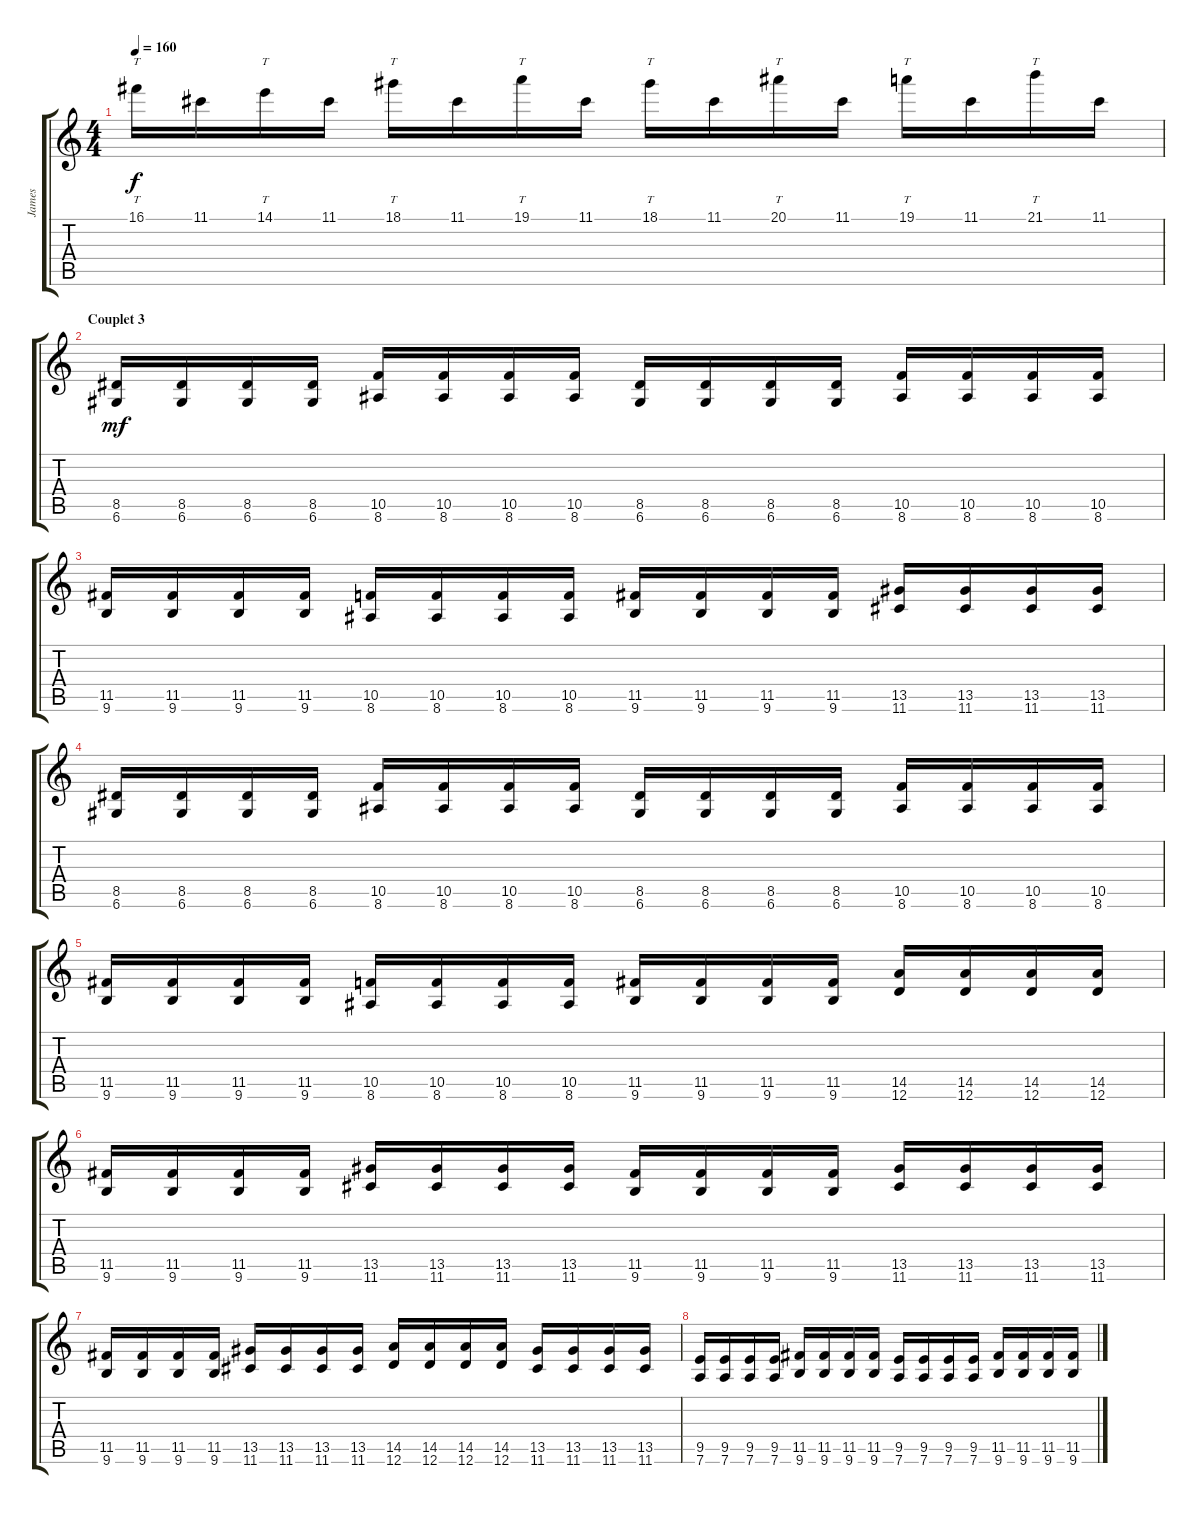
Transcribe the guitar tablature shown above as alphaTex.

\track ("James" "James") {instrument distortionguitar}
\staff {score tabs}
\tuning (D4 A3 F3 C3 G2 D2) {hide}
\ts (4 4)
\tempo 160
\clef g2
\ks c
16.1.16{tt dy f} 11.1.16 14.1.16{tt} 11.1.16 18.1.16{tt} 11.1.16 19.1.16{tt} 11.1.16 18.1.16{tt} 11.1.16 20.1.16{tt} 11.1.16 19.1.16{tt} 11.1.16 21.1.16{tt} 11.1.16 |
\section ("" "Couplet 3")
(8.5 6.6).16{dy mf volume 11 instrument distortionguitar} (8.5 6.6).16 (8.5 6.6).16 (8.5 6.6).16 (10.5 8.6).16 (10.5 8.6).16 (10.5 8.6).16 (10.5 8.6).16 (8.5 6.6).16 (8.5 6.6).16 (8.5 6.6).16 (8.5 6.6).16 (10.5 8.6).16 (10.5 8.6).16 (10.5 8.6).16 (10.5 8.6).16 |
(11.5 9.6).16 (11.5 9.6).16 (11.5 9.6).16 (11.5 9.6).16 (10.5 8.6).16 (10.5 8.6).16 (10.5 8.6).16 (10.5 8.6).16 (11.5 9.6).16 (11.5 9.6).16 (11.5 9.6).16 (11.5 9.6).16 (13.5 11.6).16 (13.5 11.6).16 (13.5 11.6).16 (13.5 11.6).16 |
(8.5 6.6).16 (8.5 6.6).16 (8.5 6.6).16 (8.5 6.6).16 (10.5 8.6).16 (10.5 8.6).16 (10.5 8.6).16 (10.5 8.6).16 (8.5 6.6).16 (8.5 6.6).16 (8.5 6.6).16 (8.5 6.6).16 (10.5 8.6).16 (10.5 8.6).16 (10.5 8.6).16 (10.5 8.6).16 |
(11.5 9.6).16 (11.5 9.6).16 (11.5 9.6).16 (11.5 9.6).16 (10.5 8.6).16 (10.5 8.6).16 (10.5 8.6).16 (10.5 8.6).16 (11.5 9.6).16 (11.5 9.6).16 (11.5 9.6).16 (11.5 9.6).16 (14.5 12.6).16 (14.5 12.6).16 (14.5 12.6).16 (14.5 12.6).16 |
(11.5 9.6).16 (11.5 9.6).16 (11.5 9.6).16 (11.5 9.6).16 (13.5 11.6).16 (13.5 11.6).16 (13.5 11.6).16 (13.5 11.6).16 (11.5 9.6).16 (11.5 9.6).16 (11.5 9.6).16 (11.5 9.6).16 (13.5 11.6).16 (13.5 11.6).16 (13.5 11.6).16 (13.5 11.6).16 |
(11.5 9.6).16 (11.5 9.6).16 (11.5 9.6).16 (11.5 9.6).16 (13.5 11.6).16 (13.5 11.6).16 (13.5 11.6).16 (13.5 11.6).16 (14.5 12.6).16 (14.5 12.6).16 (14.5 12.6).16 (14.5 12.6).16 (13.5 11.6).16 (13.5 11.6).16 (13.5 11.6).16 (13.5 11.6).16 |
(9.5 7.6).16 (9.5 7.6).16 (9.5 7.6).16 (9.5 7.6).16 (11.5 9.6).16 (11.5 9.6).16 (11.5 9.6).16 (11.5 9.6).16 (9.5 7.6).16 (9.5 7.6).16 (9.5 7.6).16 (9.5 7.6).16 (11.5 9.6).16 (11.5 9.6).16 (11.5 9.6).16 (11.5 9.6).16
